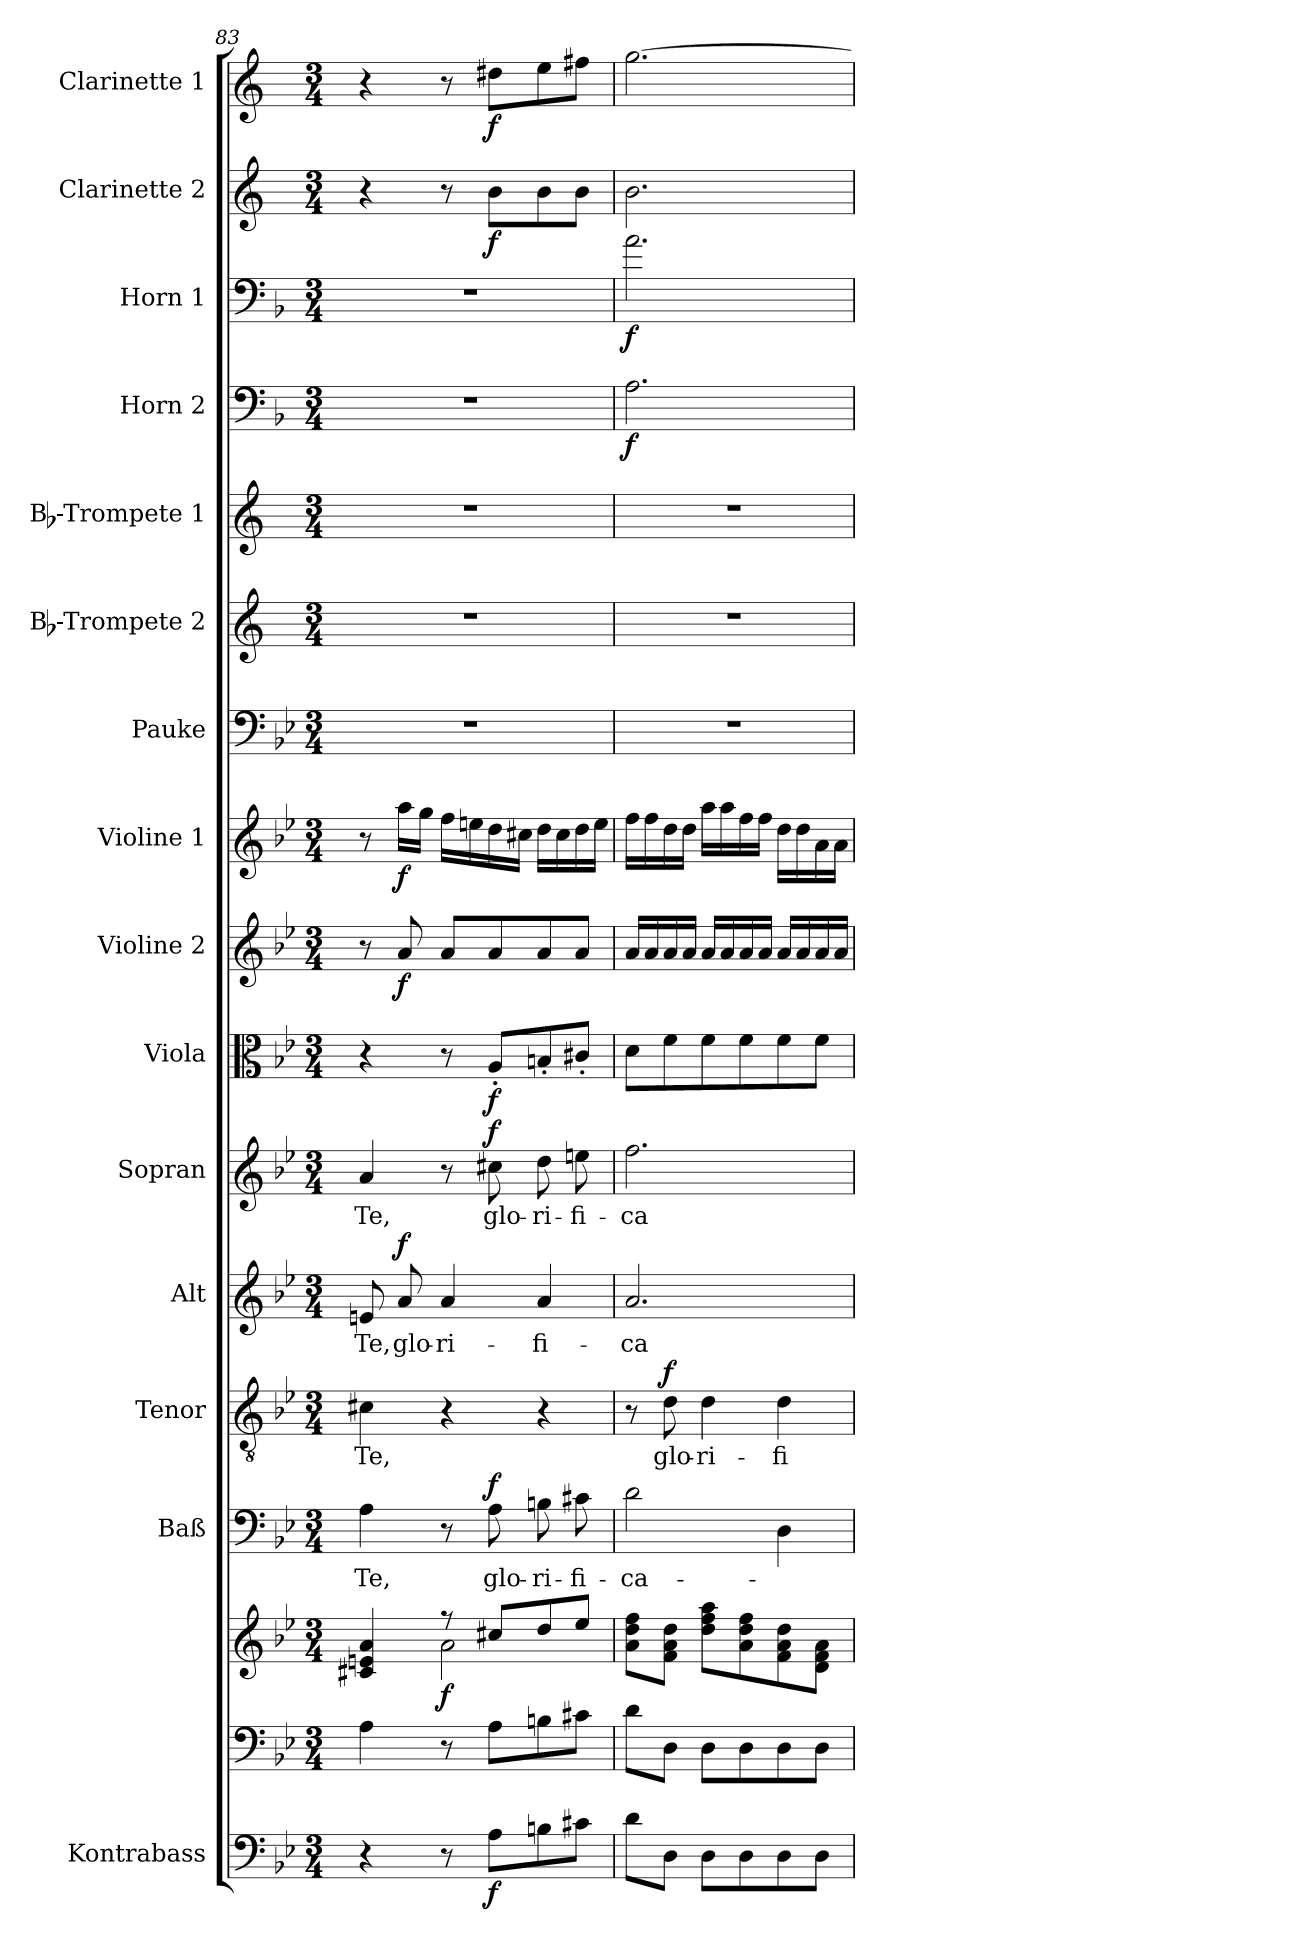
**kern	**dynam	**kern	**kern	**dynam	**kern	**text	**dynam	**kern	**text	**dynam	**kern	**text	**dynam	**kern	**text	**dynam	**kern	**dynam	**kern	**dynam	**kern	**dynam	**kern	**kern	**kern	**kern	**dynam	**kern	**dynam	**kern	**dynam	**kern	**dynam
*part16	*part16	*part15	*part15	*part15	*part14	*part14	*part14	*part13	*part13	*part13	*part12	*part12	*part12	*part11	*part11	*part11	*part10	*part10	*part9	*part9	*part8	*part8	*part7	*part6	*part5	*part4	*part4	*part3	*part3	*part2	*part2	*part1	*part1
*staff17	*staff17	*staff16	*staff15	*staff15/16	*staff14	*staff14	*staff14	*staff13	*staff13	*staff13	*staff12	*staff12	*staff12	*staff11	*staff11	*staff11	*staff10	*staff10	*staff9	*staff9	*staff8	*staff8	*staff7	*staff6	*staff5	*staff4	*staff4	*staff3	*staff3	*staff2	*staff2	*staff1	*staff1
*I"Kontrabass	*	*	*	*	*I"Baß	*	*	*I"Tenor	*	*	*I"Alt	*	*	*I"Sopran	*	*	*I"Viola	*	*I"Violine 2	*	*I"Violine 1	*	*I"Pauke	*I"Bb-Trompete 2	*I"Bb-Trompete 1	*I"Horn 2	*	*I"Horn 1	*	*I"Clarinette 2	*	*I"Clarinette 1	*
*I'Kb.	*	*	*	*	*I'Baß	*	*	*I'Ten	*	*	*I'Alt	*	*	*I'Sop	*	*	*I'Vla.	*	*I'Vln. 2	*	*I'Vln. 1	*	*I'Pk.	*I'Bb Trp. 2	*I'Bb Trp. 1	*I'Hrn. 2	*	*I'Hrn. 1	*	*I'Cl. 2	*	*I'Cl. 1	*
*clefF4	*	*clefF4	*clefG2	*	*clefF4	*	*	*clefGv2	*	*	*clefG2	*	*	*clefG2	*	*	*clefC3	*	*clefG2	*	*clefG2	*	*clefF4	*clefG2	*clefG2	*clefF4	*	*clefF4	*	*clefG2	*	*clefG2	*
*ITrd7c12	*	*	*	*	*	*	*	*	*	*	*	*	*	*	*	*	*	*	*	*	*	*	*	*ITrd1c2	*ITrd1c2	*ITrd4c7	*	*ITrd4c7	*	*ITrd1c2	*	*ITrd1c2	*
*k[b-e-]	*	*k[b-e-]	*k[b-e-]	*	*k[b-e-]	*	*	*k[b-e-]	*	*	*k[b-e-]	*	*	*k[b-e-]	*	*	*k[b-e-]	*	*k[b-e-]	*	*k[b-e-]	*	*k[b-e-]	*k[b-e-]	*k[b-e-]	*k[b-e-]	*	*k[b-e-]	*	*k[b-e-]	*	*k[b-e-]	*
*B-:	*	*B-:	*B-:	*	*B-:	*	*	*B-:	*	*	*B-:	*	*	*B-:	*	*	*B-:	*	*B-:	*	*B-:	*	*B-:	*B-:	*B-:	*B-:	*	*B-:	*	*B-:	*	*B-:	*
*M3/4	*	*M3/4	*M3/4	*	*M3/4	*	*	*M3/4	*	*	*M3/4	*	*	*M3/4	*	*	*M3/4	*	*M3/4	*	*M3/4	*	*M3/4	*M3/4	*M3/4	*M3/4	*	*M3/4	*	*M3/4	*	*M3/4	*
=83	=83	=83	=83	=83	=83	=83	=83	=83	=83	=83	=83	=83	=83	=83	=83	=83	=83	=83	=83	=83	=83	=83	=83	=83	=83	=83	=83	=83	=83	=83	=83	=83	=83
*	*	*	*^	*	*	*	*	*	*	*	*	*	*	*	*	*	*	*	*	*	*	*	*	*	*	*	*	*	*	*	*	*	*
!	!	!	!	!	!	!	!LO:LY:b	!	!	!LO:LY:b	!	!	!LO:LY:b	!	!	!LO:LY:b	!	!	!	!	!	!	!	!	!	!	!	!	!	!	!	!	!	!
4r	.	4A\	4c#X/ 4en/ 4a/	4ryy	.	4A\	Te,	.	4c#X\	Te,	.	8en/	Te,	.	4a/	Te,	.	4r	.	8r	.	8r	.	2.r	2.r	2.r	2.r	.	2.r	.	4r	.	4r	.
!	!	!	!	!	!	!	!	!	!	!	!	!	!LO:LY:b	!LO:DY:a	!	!	!	!	!	!	!LO:DY:b	!	!LO:DY:b	!	!	!	!	!	!	!	!	!	!	!
.	.	.	.	.	.	.	.	.	.	.	.	8a/	glo-	f	.	.	.	.	.	8a/	f	16aa\LL	f	.	.	.	.	.	.	.	.	.	.	.
.	.	.	.	.	.	.	.	.	.	.	.	.	.	.	.	.	.	.	.	.	.	16gg\JJ	.	.	.	.	.	.	.	.	.	.	.	.
!	!	!	!	!	!LO:DY:b	!	!	!	!	!	!	!	!LO:LY:b	!	!	!	!	!	!	!	!	!	!	!	!	!	!	!	!	!	!	!	!	!
8r	.	8r	8ree	2a\	f	8r	.	.	4r	.	.	4a/	-ri-	.	8r	.	.	8r	.	8a/L	.	16ff\LL	.	.	.	.	.	.	.	.	8r	.	8r	.
.	.	.	.	.	.	.	.	.	.	.	.	.	.	.	.	.	.	.	.	.	.	16een\	.	.	.	.	.	.	.	.	.	.	.	.
!	!LO:DY:b	!	!	!	!	!	!LO:LY:b	!LO:DY:a	!	!	!	!	!	!	!	!LO:LY:b	!LO:DY:a	!	!LO:DY:b	!	!	!	!	!	!	!	!	!	!	!	!	!LO:DY:b	!	!LO:DY:b
8AA\L	f	8A\L	8cc#X/L	.	.	8A\	glo-	f	.	.	.	.	.	.	8cc#X\	glo-	f	8A'</L	f	8a/	.	16dd\	.	.	.	.	.	.	.	.	8a\L	f	8cc#X\L	f
.	.	.	.	.	.	.	.	.	.	.	.	.	.	.	.	.	.	.	.	.	.	16cc#X\JJ	.	.	.	.	.	.	.	.	.	.	.	.
!	!	!	!	!	!	!	!LO:LY:b	!	!	!	!	!	!LO:LY:b	!	!	!LO:LY:b	!	!	!	!	!	!	!	!	!	!	!	!	!	!	!	!	!	!
8BBn\	.	8Bn\	8dd/	.	.	8Bn\	-ri-	.	4r	.	.	4a/	-fi-	.	8dd\	-ri-	.	8Bn'</	.	8a/	.	16dd\LL	.	.	.	.	.	.	.	.	8a\	.	8dd\	.
.	.	.	.	.	.	.	.	.	.	.	.	.	.	.	.	.	.	.	.	.	.	16cc#\	.	.	.	.	.	.	.	.	.	.	.	.
!	!	!	!	!	!	!	!LO:LY:b	!	!	!	!	!	!	!	!	!LO:LY:b	!	!	!	!	!	!	!	!	!	!	!	!	!	!	!	!	!	!
8C#X\J	.	8c#X\J	8ee-/J	.	.	8c#X\	-fi-	.	.	.	.	.	.	.	8een\	-fi-	.	8c#X'</J	.	8a/J	.	16dd\	.	.	.	.	.	.	.	.	8a\J	.	8een\J	.
.	.	.	.	.	.	.	.	.	.	.	.	.	.	.	.	.	.	.	.	.	.	16ee\JJ	.	.	.	.	.	.	.	.	.	.	.	.
*	*	*	*v	*v	*	*	*	*	*	*	*	*	*	*	*	*	*	*	*	*	*	*	*	*	*	*	*	*	*	*	*	*	*	*
!!LO:PB:g=z
=84	=84	=84	=84	=84	=84	=84	=84	=84	=84	=84	=84	=84	=84	=84	=84	=84	=84	=84	=84	=84	=84	=84	=84	=84	=84	=84	=84	=84	=84	=84	=84	=84	=84
!	!	!	!	!	!	!LO:LY:b	!	!	!	!	!	!LO:LY:b	!	!	!LO:LY:b	!	!	!	!	!	!	!	!	!	!	!	!LO:DY:b	!	!LO:DY:b	!	!	!	!
8D\L	.	8d\L	8a\ 8dd\ 8ff\L	.	2d\	-ca-	.	8r	.	.	2.a/	-ca-	.	2.ff\	-ca-	.	8d\L	.	16a/LL	.	16ff\LL	.	2.r	2.r	2.r	2.D\	f	2.d\	f	2.a\	.	[2.ff\	.
.	.	.	.	.	.	.	.	.	.	.	.	.	.	.	.	.	.	.	16a/	.	16ff\	.	.	.	.	.	.	.	.	.	.	.	.
!	!	!	!	!	!	!	!	!	!LO:LY:b	!LO:DY:a	!	!	!	!	!	!	!	!	!	!	!	!	!	!	!	!	!	!	!	!	!	!	!
8DD\J	.	8D\J	8f\ 8a\ 8dd\J	.	.	.	.	8d\	glo-	f	.	.	.	.	.	.	8f\	.	16a/	.	16dd\	.	.	.	.	.	.	.	.	.	.	.	.
.	.	.	.	.	.	.	.	.	.	.	.	.	.	.	.	.	.	.	16a/JJ	.	16dd\JJ	.	.	.	.	.	.	.	.	.	.	.	.
!	!	!	!	!	!	!	!	!	!LO:LY:b	!	!	!	!	!	!	!	!	!	!	!	!	!	!	!	!	!	!	!	!	!	!	!	!
8DD\L	.	8D\L	8dd\ 8ff\ 8aa\L	.	.	.	.	4d\	-ri-	.	.	.	.	.	.	.	8f\	.	16a/LL	.	16aa\LL	.	.	.	.	.	.	.	.	.	.	.	.
.	.	.	.	.	.	.	.	.	.	.	.	.	.	.	.	.	.	.	16a/	.	16aa\	.	.	.	.	.	.	.	.	.	.	.	.
8DD\	.	8D\	8a\ 8dd\ 8ff\	.	.	.	.	.	.	.	.	.	.	.	.	.	8f\	.	16a/	.	16ff\	.	.	.	.	.	.	.	.	.	.	.	.
.	.	.	.	.	.	.	.	.	.	.	.	.	.	.	.	.	.	.	16a/JJ	.	16ff\JJ	.	.	.	.	.	.	.	.	.	.	.	.
!	!	!	!	!	!	!	!	!	!LO:LY:b	!	!	!	!	!	!	!	!	!	!	!	!	!	!	!	!	!	!	!	!	!	!	!	!
8DD\	.	8D\	8f\ 8a\ 8dd\	.	4D\	.	.	4d\	-fi-	.	.	.	.	.	.	.	8f\	.	16a/LL	.	16dd\LL	.	.	.	.	.	.	.	.	.	.	.	.
.	.	.	.	.	.	.	.	.	.	.	.	.	.	.	.	.	.	.	16a/	.	16dd\	.	.	.	.	.	.	.	.	.	.	.	.
8DD\J	.	8D\J	8d\ 8f\ 8a\J	.	.	.	.	.	.	.	.	.	.	.	.	.	8f\J	.	16a/	.	16a\	.	.	.	.	.	.	.	.	.	.	.	.
.	.	.	.	.	.	.	.	.	.	.	.	.	.	.	.	.	.	.	16a/JJ	.	16a\JJ	.	.	.	.	.	.	.	.	.	.	.	.
=	=	=	=	=	=	=	=	=	=	=	=	=	=	=	=	=	=	=	=	=	=	=	=	=	=	=	=	=	=	=	=	=	=
*-	*-	*-	*-	*-	*-	*-	*-	*-	*-	*-	*-	*-	*-	*-	*-	*-	*-	*-	*-	*-	*-	*-	*-	*-	*-	*-	*-	*-	*-	*-	*-	*-	*-
